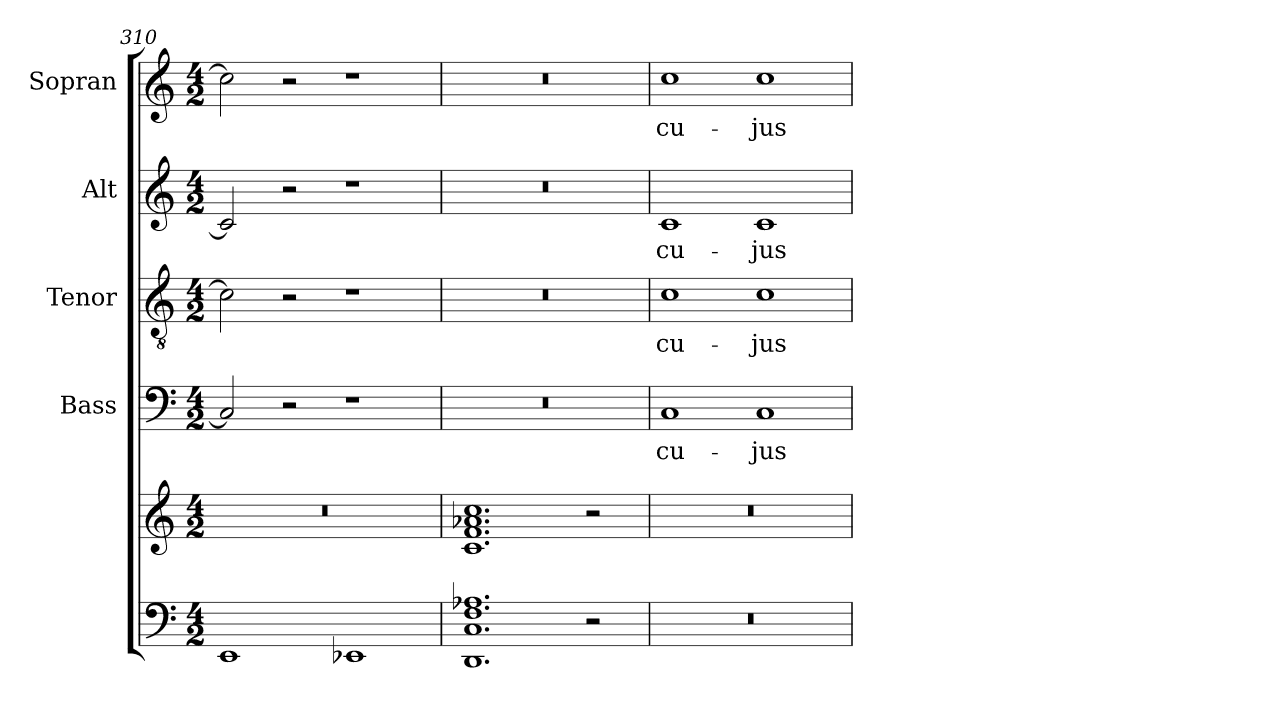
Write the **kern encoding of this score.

**kern	**kern	**kern	**text	**kern	**text	**kern	**text	**kern	**text
*part5	*part5	*part4	*part4	*part3	*part3	*part2	*part2	*part1	*part1
*staff6	*staff5	*staff4	*staff4	*staff3	*staff3	*staff2	*staff2	*staff1	*staff1
*	*	*I"Bass	*	*I"Tenor	*	*I"Alt	*	*I"Sopran	*
*	*	*I'B.	*	*I'T.	*	*I'A.	*	*I'S.	*
!!LO:PB:g=z
*clefF4	*clefG2	*clefF4	*	*clefGv2	*	*clefG2	*	*clefG2	*
*k[]	*k[]	*k[]	*	*k[]	*	*k[]	*	*k[]	*
*C:	*C:	*C:	*	*C:	*	*C:	*	*C:	*
*M4/2	*M4/2	*M4/2	*	*M4/2	*	*M4/2	*	*M4/2	*
=310	=310	=310	=310	=310	=310	=310	=310	=310	=310
1EE	0r	2C/]	.	2c\]	.	2c/]	.	2cc\]	.
.	.	2r	.	2r	.	2r	.	2r	.
1EE-X	.	1r	.	1r	.	1r	.	1r	.
=311	=311	=311	=311	=311	=311	=311	=311	=311	=311
1.DD 1.C 1.F 1.A-X	1.c 1.f 1.a-X 1.cc	0r	.	0r	.	0r	.	0r	.
2r	2r	.	.	.	.	.	.	.	.
=312	=312	=312	=312	=312	=312	=312	=312	=312	=312
!	!	!	!LO:LY:b	!	!LO:LY:b	!	!LO:LY:b	!	!LO:LY:b
0r	0r	1C	cu-	1c	cu-	1c	cu-	1cc	cu-
!	!	!	!LO:LY:b	!	!LO:LY:b	!	!LO:LY:b	!	!LO:LY:b
.	.	1C	-jus	1c	-jus	1c	-jus	1cc	-jus
=	=	=	=	=	=	=	=	=	=
*-	*-	*-	*-	*-	*-	*-	*-	*-	*-
